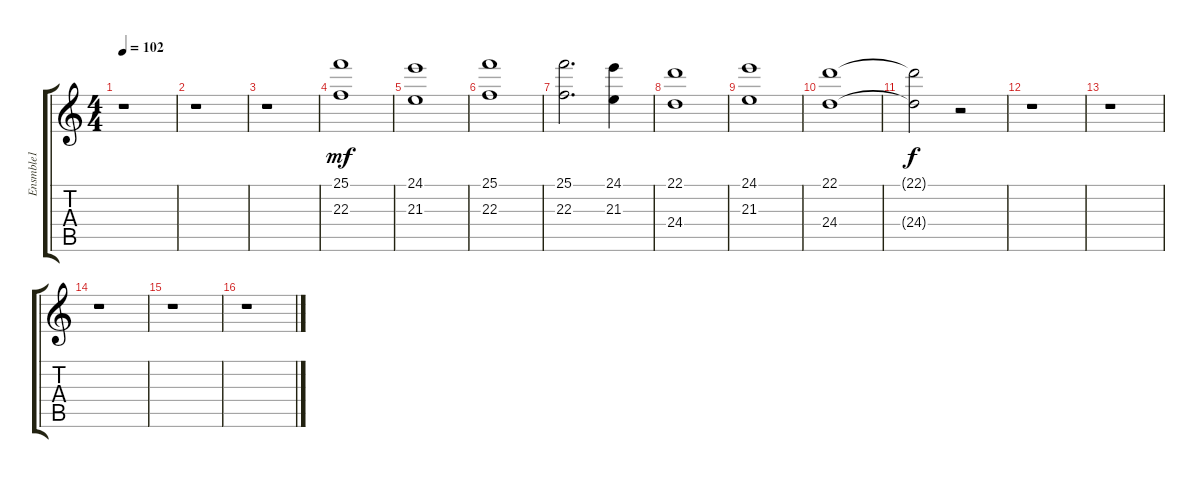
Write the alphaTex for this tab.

\track ("Ensmble1" "Ensmble1") {instrument stringensemble1}
\staff {score tabs}
\tuning (E4 B3 G3 D3 A2 E2) {hide}
\ts (4 4)
\tempo 102
\clef g2
\ks c
r.1{dy mf} |
r.1 |
r.1 |
(25.1 22.3).1 |
(24.1 21.3).1 |
(25.1 22.3).1 |
(25.1 22.3).2{d} (24.1 21.3).4 |
(22.1 24.4).1 |
(24.1 21.3).1 |
(22.1 24.4).1 |
(22.1{t} 24.4{t}).2{dy f} r.2 |
r.1 |
r.1 |
r.1 |
r.1 |
r.1
